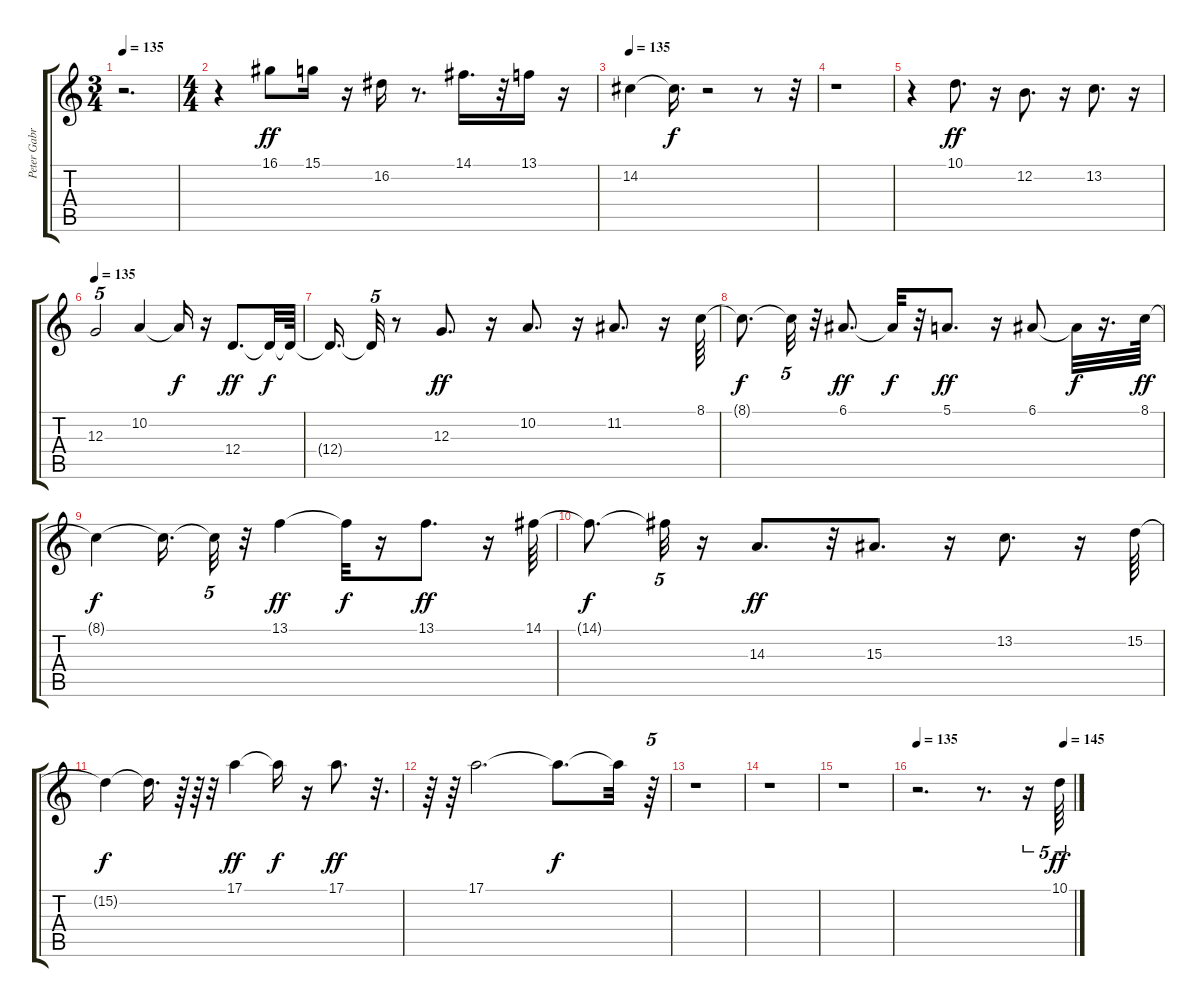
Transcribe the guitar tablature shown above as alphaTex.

\track ("Peter Gabriel" "Peter Gabr") {instrument drawbarorgan}
\staff {score tabs}
\tuning (E4 B3 G3 D3 A2 E2) {hide}
\ts (3 4)
\tempo 135
\clef g2
\ks c
r.2{d dy f} |
\ts (4 4)
r.4 16.1.8{dy ff} 15.1.16 r.16 16.2.16 r.8{d} 14.1.16{d} r.32 13.1.16 r.16 |
\tempo 135
14.2.4 14.2{t}.16{d dy f} r.2 r.8 r.32 |
r.1 |
r.4 10.1.8{d dy ff} r.16 12.2.8{d} r.16 13.2.8{d} r.16 |
\tempo 135
12.3.2{tu (5 4)} 10.2.4 10.2{t}.16{dy f} r.16 12.4.8{d dy ff} 12.4{t}.32{dy f} 12.4{t}.64 |
12.4{t}.16{d} 12.4{t}.32{tu (5 4)} r.8 12.3.8{d dy ff} r.16 10.2.8{d} r.16 11.2.8{d} r.16 8.1.64 |
8.1{t}.8{d dy f} 8.1{t}.32{tu (5 4)} r.32 6.1.8{d dy ff} 6.1{t}.32{dy f} r.32 5.1.8{d dy ff} r.16 6.1.8 6.1{t}.32{dy f} r.16{d} 8.1.64{dy ff} |
8.1{t}.4{dy f} 8.1{t}.16{d} 8.1{t}.32{tu (5 4)} r.32 13.1.4{dy ff} 13.1{t}.32{dy f} r.16 13.1.8{d dy ff} r.16 14.1.64 |
14.1{t}.8{d dy f} 14.1{t}.32{tu (5 4)} r.16 14.3.8{d dy ff} r.32 15.3.8{d} r.16 13.2.8{d} r.16 15.2.64 |
15.2{t}.4{dy f} 15.2{t}.16{d} r.64 r.64 r.32 17.1.4{dy ff} 17.1{t}.16{dy f} r.16 17.1.8{d dy ff} r.32{d} |
r.64 r.64 17.1.2{d} 17.1{t}.8{d dy f} 17.1{t}.32 r.64{tu (5 4)} |
r.1 |
r.1 |
r.1 |
\tempo 135
\tempo (145 0.9375)
r.2{d} r.8{d} r.16{tu (5 4)} 10.1.64{tu (5 4) dy ff instrument lead4chiff}
